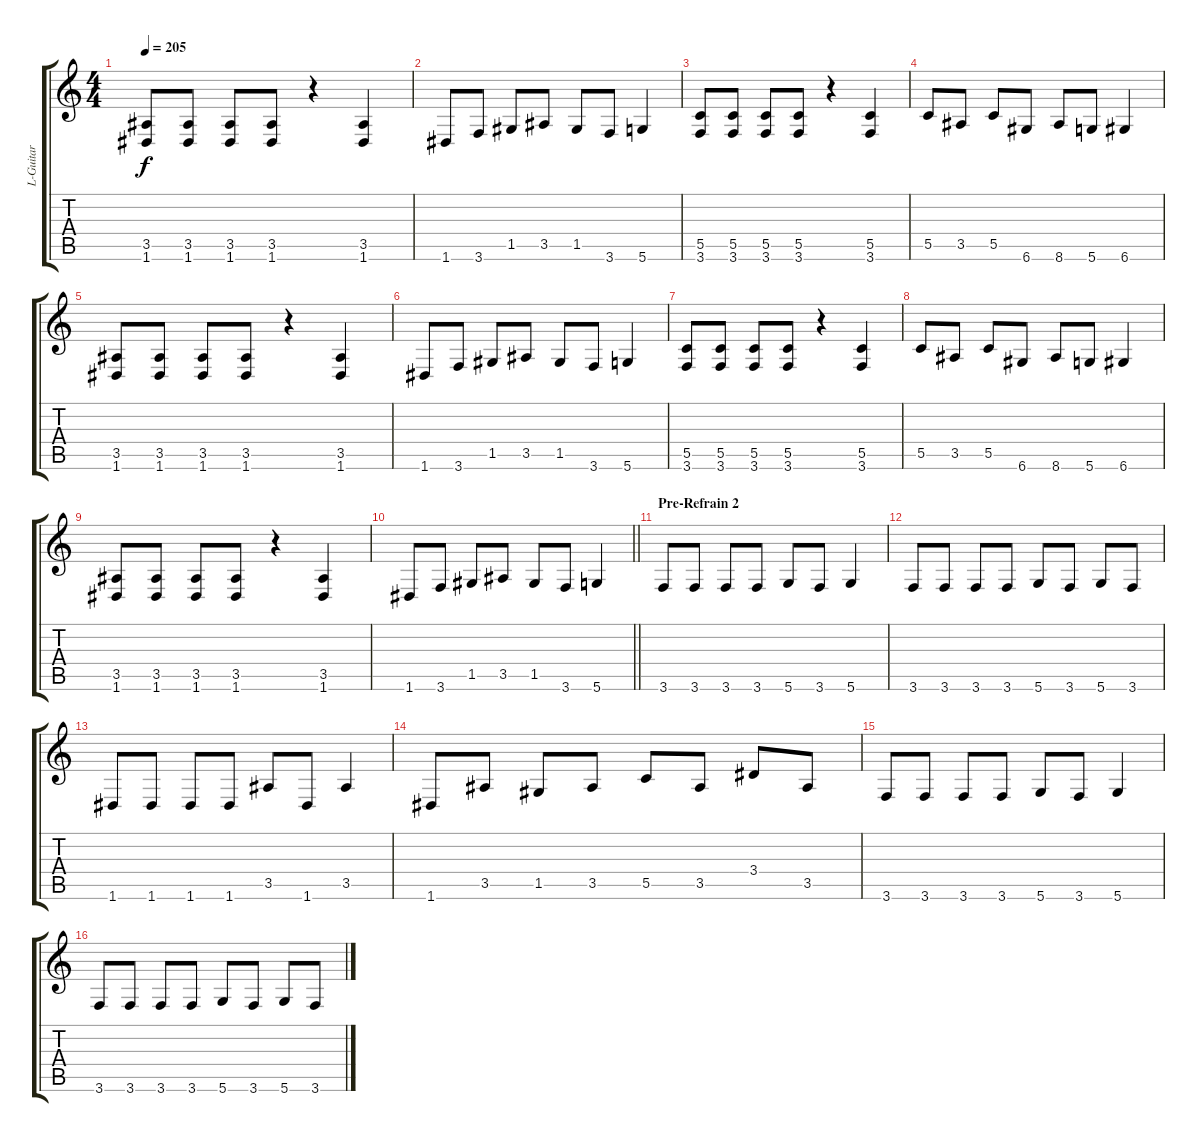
\track ("L-Guitar" "L-Guitar") {instrument distortionguitar}
\staff {score tabs}
\tuning (D4 A3 F3 C3 G2 D2) {hide}
\ts (4 4)
\tempo 205
\clef g2
\ks c
(3.5 1.6).8{dy f} (3.5 1.6).8 (3.5 1.6).8 (3.5 1.6).8 r.4 (3.5 1.6).4 |
1.6.8 3.6.8 1.5.8 3.5.8 1.5.8 3.6.8 5.6.4 |
(5.5 3.6).8 (5.5 3.6).8 (5.5 3.6).8 (5.5 3.6).8 r.4 (5.5 3.6).4 |
5.5.8 3.5.8 5.5.8 6.6.8 8.6.8 5.6.8 6.6.4 |
(3.5 1.6).8 (3.5 1.6).8 (3.5 1.6).8 (3.5 1.6).8 r.4 (3.5 1.6).4 |
1.6.8 3.6.8 1.5.8 3.5.8 1.5.8 3.6.8 5.6.4 |
(5.5 3.6).8 (5.5 3.6).8 (5.5 3.6).8 (5.5 3.6).8 r.4 (5.5 3.6).4 |
5.5.8 3.5.8 5.5.8 6.6.8 8.6.8 5.6.8 6.6.4 |
(3.5 1.6).8 (3.5 1.6).8 (3.5 1.6).8 (3.5 1.6).8 r.4 (3.5 1.6).4 |
\barLineRight lightlight
1.6.8 3.6.8 1.5.8 3.5.8 1.5.8 3.6.8 5.6.4 |
\section ("" "Pre-Refrain 2")
3.6.8 3.6.8 3.6.8 3.6.8 5.6.8 3.6.8 5.6.4 |
3.6.8 3.6.8 3.6.8 3.6.8 5.6.8 3.6.8 5.6.8 3.6.8 |
1.6.8 1.6.8 1.6.8 1.6.8 3.5.8 1.6.8 3.5.4 |
1.6.8 3.5.8 1.5.8 3.5.8 5.5.8 3.5.8 3.4.8 3.5.8 |
3.6.8 3.6.8 3.6.8 3.6.8 5.6.8 3.6.8 5.6.4 |
3.6.8 3.6.8 3.6.8 3.6.8 5.6.8 3.6.8 5.6.8 3.6.8
